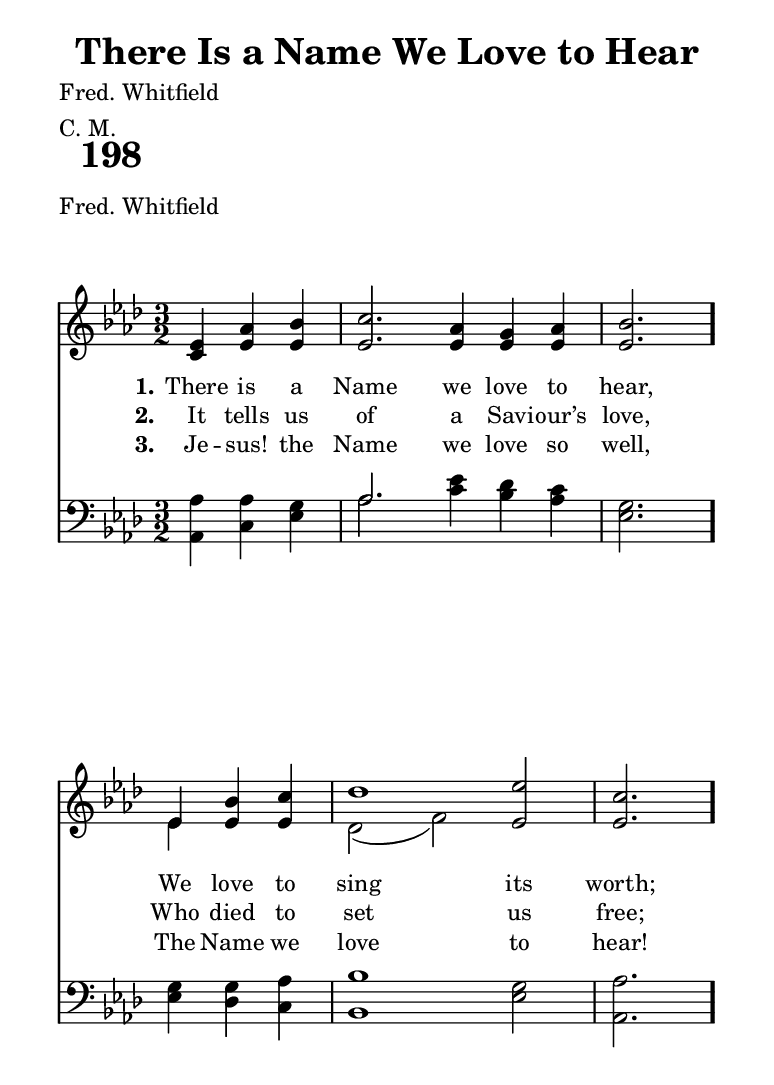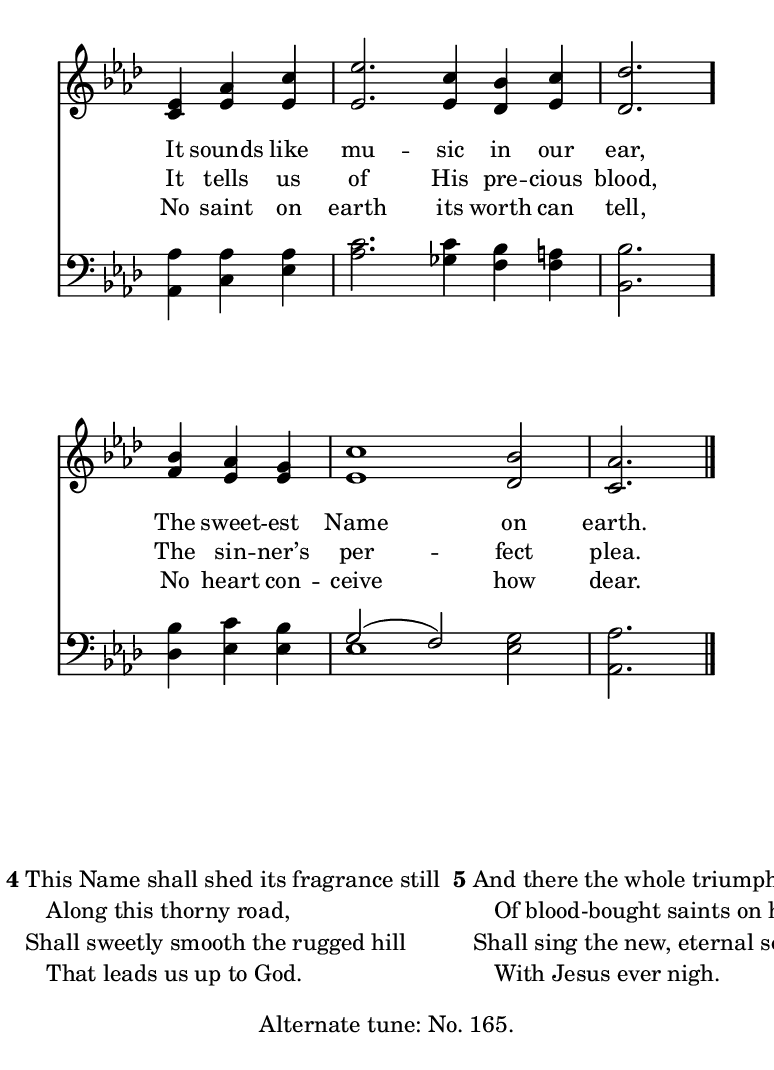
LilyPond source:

\include "common/global.ily"
\paper {
  \include "common/paper.ily"
  ragged-last-bottom = ##t
  systems-per-page = ##f
  % decrease system-to-system padding to fit onto page with next score
  system-system-spacing.padding = 2
  system-system-spacing.basic-distance = 2
  scoreTitleMarkup = \markup {
    \override #'(baseline-skip . 3.5)
    \column {
      \override #'(baseline-skip . 3.5)
      \column {
        \fill-line {
          \huge \larger \larger \bold {
            \concat { "  " \fromproperty #'header:hymnnumber }
            \mytitle
            \null
          }
        }
        \fill-line {
          % less lowering (to save vertical space)
          \lower #1 \fromproperty #'header:poet
          \smaller \bold \mysubtitle
          \lower #1 \fromproperty #'header:composer
        }
      }
    }
  }
}

\header{
  hymnnumber = "198"
  title = "There Is a Name We Love to Hear"
  tunename = "Los Angeles"
  meter = "C. M."
  poet = "Fred. Whitfield"
  composer = ""
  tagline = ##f
}

global = {
  \include "common/overrides.ily"
  \override Staff.TimeSignature.style = #'numbered
  \time 3/2
  \override Score.MetronomeMark.transparent = ##t % hide all fermata changes too
  \tempo 4=120
  \key aes \major
  \partial 2.
  \autoBeamOff
}

notesSoprano = {
\global
\relative c' {

  ees4 aes bes | c2. aes4 g aes | bes2.
  ees,4 bes' c | des1 ees2 | c2.
  ees,4 aes c | ees2. c4 bes c | des2.
  bes4 aes g | c1 bes2 | aes2.

  \bar "|."

}
}

notesAlto = {
\global
\relative e' {

  c4 ees ees | ees2. ees4 ees ees | ees2.
  ees4 ees ees | des2( f) ees | ees2.
  c4 ees ees | ees2. ees4 des ees | des2.
  f4 ees ees | ees1 des2 | c2.

}
}

notesTenor = {
\global
\relative a {

  aes4 aes g | aes2. ees'4 des c | g2.
  g4 g aes | bes1 g2 | aes2.
  aes4 aes aes | c2. c4 bes a | bes2.
  bes4 c bes | g2( f) g2 | aes2.

}
}

notesBass = {
\global
\relative f, {

  aes4 c ees | aes2. c4 bes aes | ees2.
  ees4 des c | bes1 ees2 | aes,2.
  aes4 c ees | aes2. ges4 f f | bes,2.
  des4 ees ees | ees1 ees2 | aes,2.

}
}

wordsA = \lyricmode {
\set stanza = "1."

There is a Name we love to hear, \bar "."
We love to sing its worth; \bar "."
It sounds like mu -- sic in our ear, \bar "."
The sweet -- est Name on earth. \bar "."

}

wordsB = \lyricmode {
\set stanza = "2."

It tells us of a Sav -- iour’s love,
Who died to set us free;
It tells us of His pre -- cious blood,
The sin -- ner’s per -- fect plea.

}

wordsC = \lyricmode {
\set stanza = "3."

Je -- sus! the Name we love so well,
The Name we love to hear!
No saint on earth its worth can tell,
No heart con -- ceive how dear.

}

wordsD = \markuplist {

\line { This Name shall shed its fragrance still }
\line { { \hspace #2 } Along this thorny road, }
\line { Shall sweetly smooth the rugged hill }
\line { { \hspace #2 } That leads us up to God. }

}

wordsE = \markuplist {

\line { And there the whole triumphant throng, }
\line { { \hspace #2 } Of blood-bought saints on high, }
\line { Shall sing the new, eternal song }
\line { { \hspace #2 } With Jesus ever nigh. }

}

\score {
  \context ChoirStaff <<
    \context Staff = upper <<
      \set Staff.autoBeaming = ##f
      \set ChoirStaff.systemStartDelimiter = #'SystemStartBar
      \set ChoirStaff.printPartCombineTexts = ##f
      \partcombine #'(2 . 9) \notesSoprano \notesAlto
      \context NullVoice = sopranos { \voiceOne << \notesSoprano >> }
      \context NullVoice = altos { \voiceTwo << \notesAlto >> }
      \context Lyrics = one   \lyricsto sopranos \wordsA
      \context Lyrics = two   \lyricsto sopranos \wordsB
      \context Lyrics = three \lyricsto sopranos \wordsC
    >>
    \context Staff = men <<
      \set Staff.autoBeaming = ##f
      \clef bass
      \set ChoirStaff.printPartCombineTexts = ##f
      \partcombine #'(2 . 9) \notesTenor \notesBass
      \context NullVoice = tenors { \voiceOne << \notesTenor >> }
      \context NullVoice = basses { \voiceTwo << \notesBass >> }
    >>
  >>
  \layout {
    \include "common/layout.ily"
  }
  \midi{
    \include "common/midi.ily"
  }
}

\noPageBreak

\markup { \raise #5 \fill-line {
  \hspace #0.1
  \line{ \bold 4 \column { \wordsD } }
  \hspace #0.1
  \line{ \bold 5 \column { \wordsE } }
  \hspace #0.1
} }

\noPageBreak \markup { \vspace #2 \fill-line { \raise #2 \line { Alternate tune: No. 165. } } }

\version "2.19.49"  % necessary for upgrading to future LilyPond versions.

% vi:set et ts=2 sw=2 ai nocindent syntax=lilypond:
